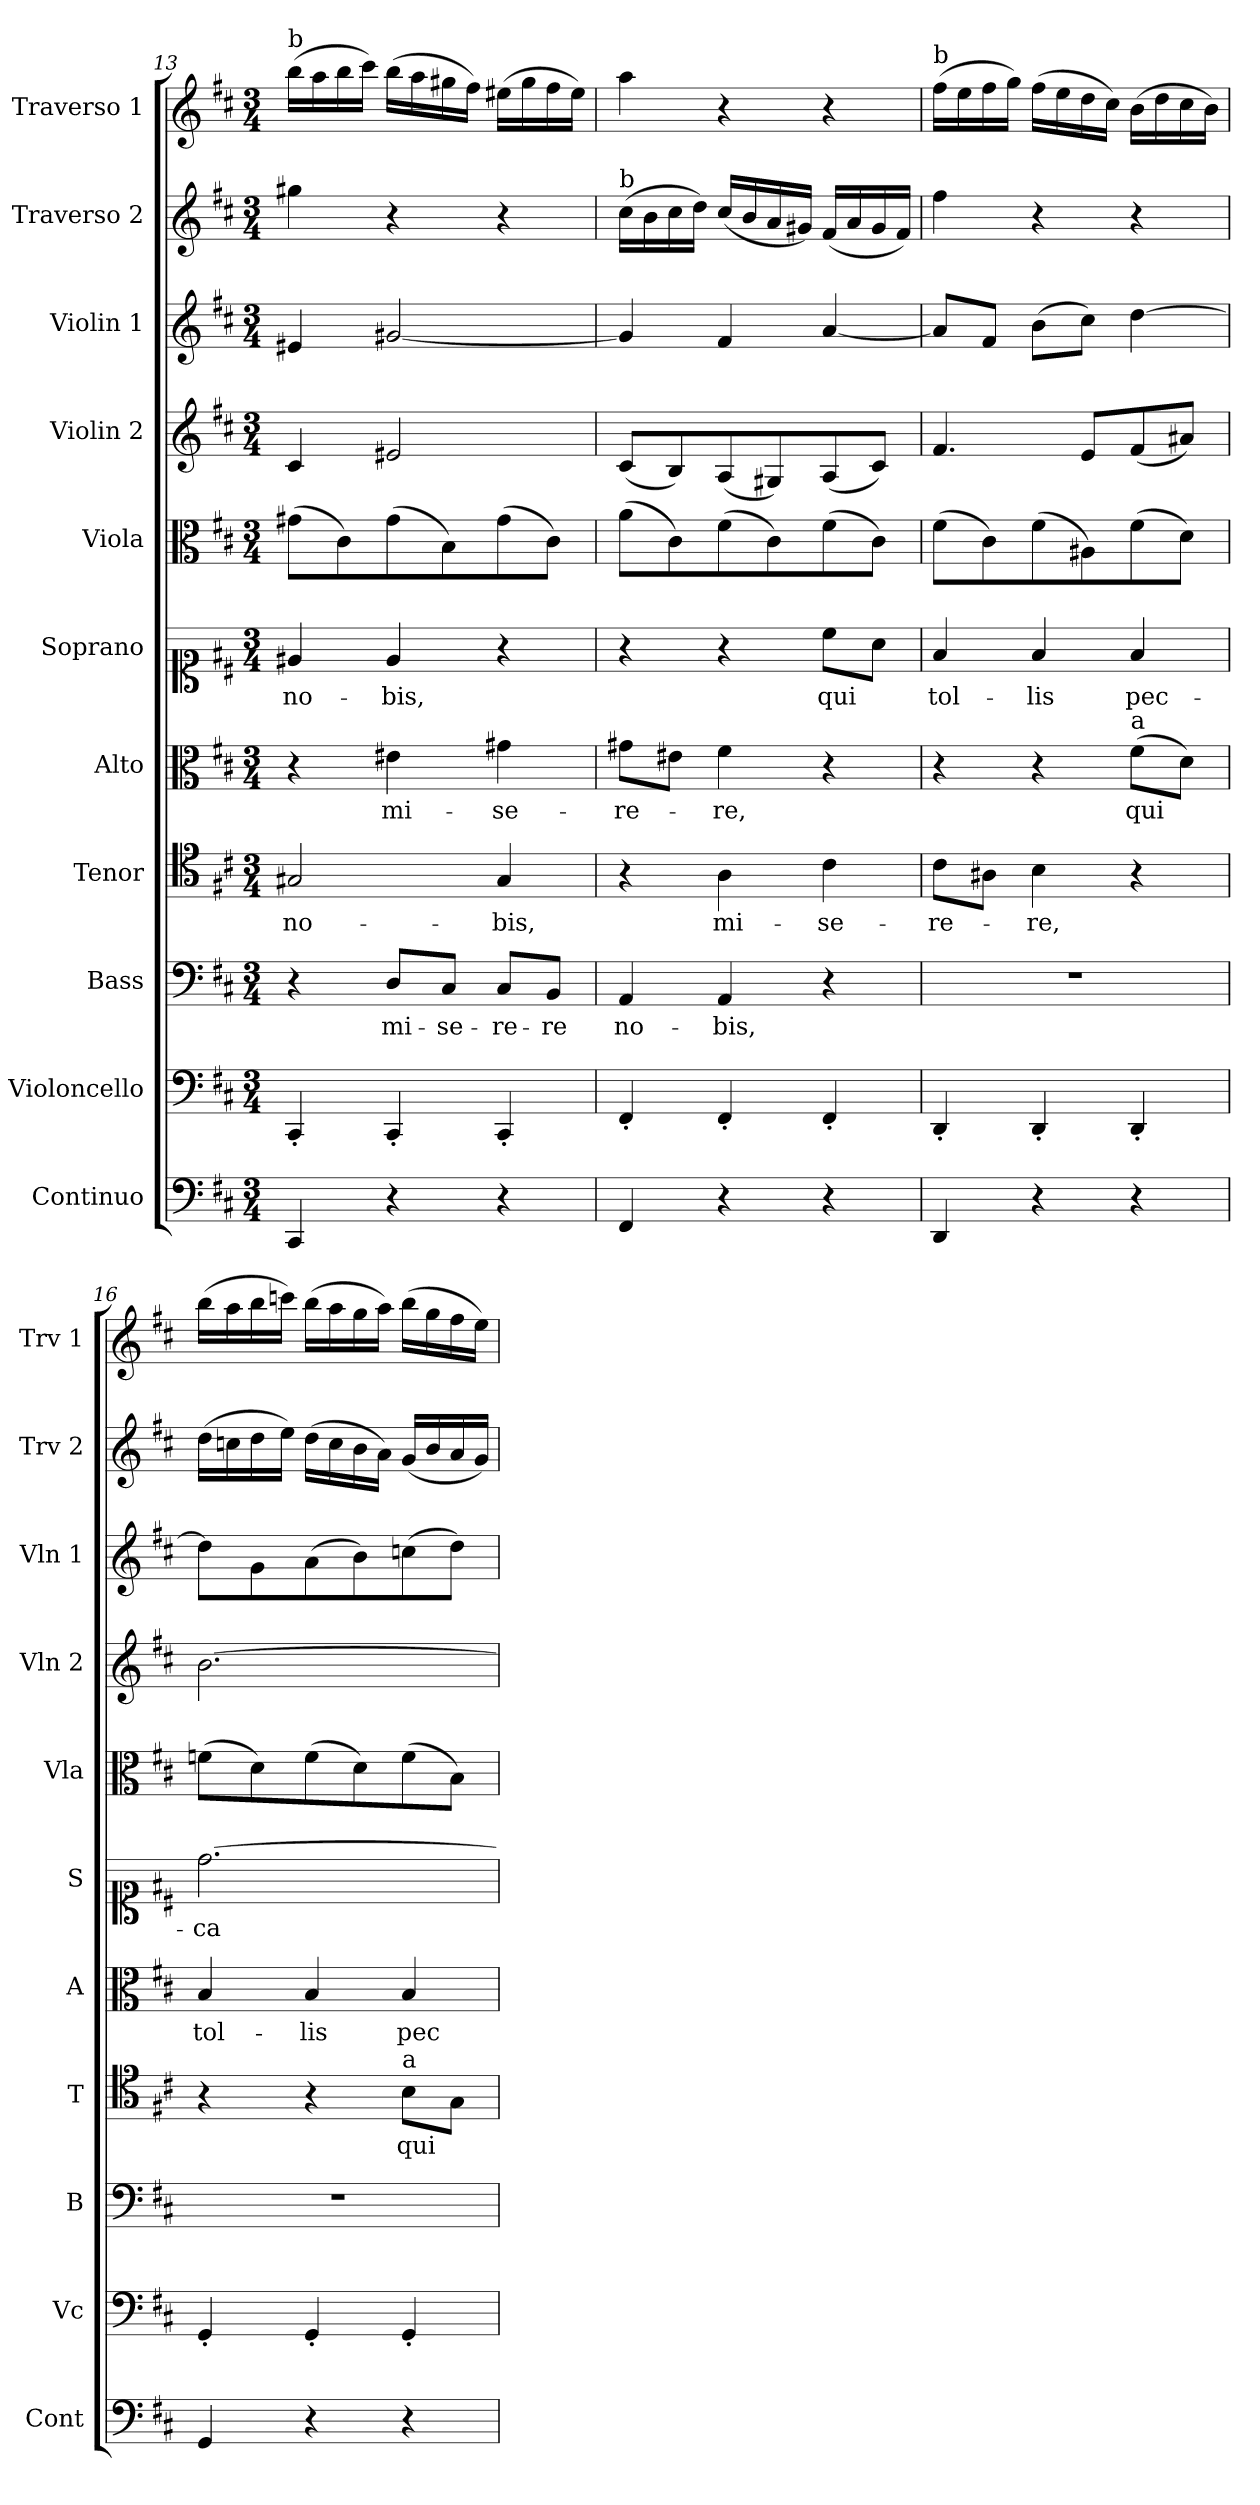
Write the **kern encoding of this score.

**kern	**kern	**kern	**text	**kern	**text	**kern	**text	**kern	**text	**kern	**kern	**kern	**kern	**kern
*part11	*part10	*part9	*part9	*part8	*part8	*part7	*part7	*part6	*part6	*part5	*part4	*part3	*part2	*part1
*staff11	*staff10	*staff9	*staff9	*staff8	*staff8	*staff7	*staff7	*staff6	*staff6	*staff5	*staff4	*staff3	*staff2	*staff1
*I"Continuo	*I"Violoncello	*I"Bass	*	*I"Tenor	*	*I"Alto	*	*I"Soprano	*	*I"Viola	*I"Violin 2	*I"Violin 1	*I"Traverso 2	*I"Traverso 1
*I'Cont	*I'Vc	*I'B	*	*I'T	*	*I'A	*	*I'S	*	*I'Vla	*I'Vln 2	*I'Vln 1	*I'Trv 2	*I'Trv 1
*clefF4	*clefF4	*clefF4	*	*clefC4	*	*clefC3	*	*clefC1	*	*clefC3	*clefG2	*clefG2	*clefG2	*clefG2
*k[f#c#]	*k[f#c#]	*k[f#c#]	*	*k[f#c#]	*	*k[f#c#]	*	*k[f#c#]	*	*k[f#c#]	*k[f#c#]	*k[f#c#]	*k[f#c#]	*k[f#c#]
*M3/4	*M3/4	*M3/4	*	*M3/4	*	*M3/4	*	*M3/4	*	*M3/4	*M3/4	*M3/4	*M3/4	*M3/4
=13	=13	=13	=13	=13	=13	=13	=13	=13	=13	=13	=13	=13	=13	=13
!	!	!	!	!	!	!	!	!	!	!	!	!	!	!LO:TX:a:t=b
!	!	!	!	!	!LO:LY:b	!	!	!	!LO:LY:b	!	!	!	!	!
4CC#/	4CC#'/	4r	.	2G#X/	no-	4r	.	4e#X/	no-	(8g#X\L	4c#/	4e#X/	4gg#X\	(16bb\LL
.	.	.	.	.	.	.	.	.	.	.	.	.	.	16aa\
.	.	.	.	.	.	.	.	.	.	8c#\)	.	.	.	16bb\
.	.	.	.	.	.	.	.	.	.	.	.	.	.	16ccc#\JJ)
!	!	!	!LO:LY:b	!	!	!	!LO:LY:b	!	!LO:LY:b	!	!	!	!	!
4r	4CC#'/	8D/L	mi-	.	.	4e#X\	mi-	4e#/	-bis,	(8g#\	2e#X/	[2g#X/	4r	(16bb\LL
.	.	.	.	.	.	.	.	.	.	.	.	.	.	16aa\
!	!	!	!LO:LY:b	!	!	!	!	!	!	!	!	!	!	!
.	.	8C#/J	-se-	.	.	.	.	.	.	8B\)	.	.	.	16gg#X\
.	.	.	.	.	.	.	.	.	.	.	.	.	.	16ff#\JJ)
!	!	!	!LO:LY:b	!	!LO:LY:b	!	!LO:LY:b	!	!	!	!	!	!	!
4r	4CC#'/	8C#/L	-re-	4G#/	-bis,	4g#X\	-se-	4r	.	(8g#\	.	.	4r	(16ee#X\LL
.	.	.	.	.	.	.	.	.	.	.	.	.	.	16gg#\
!	!	!	!LO:LY:b	!	!	!	!	!	!	!	!	!	!	!
.	.	8BB/J	-re	.	.	.	.	.	.	8c#\J)	.	.	.	16ff#\
.	.	.	.	.	.	.	.	.	.	.	.	.	.	16ee#\JJ)
=14	=14	=14	=14	=14	=14	=14	=14	=14	=14	=14	=14	=14	=14	=14
!	!	!	!	!	!	!	!	!	!	!	!	!	!LO:TX:a:t=b	!
!	!	!	!LO:LY:b	!	!	!	!LO:LY:b	!	!	!	!	!	!	!
4FF#/	4FF#'/	4AA/	no-	4r	.	8g#X\L	-re-	4r	.	(8a\L	(8c#/L	4g#/]	(16cc#\LL	4aa\
.	.	.	.	.	.	.	.	.	.	.	.	.	16b\	.
.	.	.	.	.	.	8e#X\J	.	.	.	8c#\)	8B/)	.	16cc#\	.
.	.	.	.	.	.	.	.	.	.	.	.	.	16dd\JJ)	.
!	!	!	!LO:LY:b	!	!LO:LY:b	!	!LO:LY:b	!	!	!	!	!	!	!
4r	4FF#'/	4AA/	-bis,	4A\	mi-	4f#\	-re,	4r	.	(8f#\	(8A/	4f#/	(16cc#/LL	4r
.	.	.	.	.	.	.	.	.	.	.	.	.	16b/	.
.	.	.	.	.	.	.	.	.	.	8c#\)	8G#X/)	.	16a/	.
.	.	.	.	.	.	.	.	.	.	.	.	.	16g#X/JJ)	.
!	!	!	!	!	!LO:LY:b	!	!	!	!LO:LY:b	!	!	!	!	!
4r	4FF#'/	4r	.	4c#\	-se-	4r	.	8cc#\L	qui	(8f#\	(8A/	[4a/	(16f#/LL	4r
.	.	.	.	.	.	.	.	.	.	.	.	.	16a/	.
.	.	.	.	.	.	.	.	8a\J	.	8c#\J)	8c#/J)	.	16g#/	.
.	.	.	.	.	.	.	.	.	.	.	.	.	16f#/JJ)	.
=15	=15	=15	=15	=15	=15	=15	=15	=15	=15	=15	=15	=15	=15	=15
!	!	!	!	!	!	!	!	!	!	!	!	!	!	!LO:TX:a:t=b
!	!	!	!	!	!LO:LY:b	!	!	!	!LO:LY:b	!	!	!	!	!
4DD/	4DD'/	2.r	.	8c#\L	-re-	4r	.	4f#/	tol-	(8f#\L	4.f#/	8a/L]	4ff#\	(16ff#\LL
.	.	.	.	.	.	.	.	.	.	.	.	.	.	16ee\
.	.	.	.	8A#X\J	.	.	.	.	.	8c#\)	.	8f#/J	.	16ff#\
.	.	.	.	.	.	.	.	.	.	.	.	.	.	16gg\JJ)
!	!	!	!	!	!LO:LY:b	!	!	!	!LO:LY:b	!	!	!	!	!
4r	4DD'/	.	.	4B\	-re,	4r	.	4f#/	-lis	(8f#\	.	(8b\L	4r	(16ff#\LL
.	.	.	.	.	.	.	.	.	.	.	.	.	.	16ee\
.	.	.	.	.	.	.	.	.	.	8A#X\)	8e/L	8cc#\J)	.	16dd\
.	.	.	.	.	.	.	.	.	.	.	.	.	.	16cc#\JJ)
!	!	!	!	!	!	!LO:TX:a:t=a	!	!	!	!	!	!	!	!
!	!	!	!	!	!	!	!LO:LY:b	!	!LO:LY:b	!	!	!	!	!
4r	4DD'/	.	.	4r	.	(8f#\L	qui	4f#/	pec-	(8f#\	(8f#/	[4dd\	4r	(16b\LL
.	.	.	.	.	.	.	.	.	.	.	.	.	.	16dd\
.	.	.	.	.	.	8d\J)	.	.	.	8d\J)	8a#X/J)	.	.	16cc#\
.	.	.	.	.	.	.	.	.	.	.	.	.	.	16b\JJ)
!!LO:LB:g=z
=16	=16	=16	=16	=16	=16	=16	=16	=16	=16	=16	=16	=16	=16	=16
!	!	!	!	!	!	!	!LO:LY:b	!	!LO:LY:b	!	!	!	!	!
4GG/	4GG'/	2.r	.	4r	.	4B/	tol-	[2.dd\	-ca-	(8fn\L	[2.b\	8dd\L]	(16dd\LL	(16bb\LL
.	.	.	.	.	.	.	.	.	.	.	.	.	16ccn\	16aa\
.	.	.	.	.	.	.	.	.	.	8d\)	.	8g\	16dd\	16bb\
.	.	.	.	.	.	.	.	.	.	.	.	.	16ee\JJ)	16cccn\JJ)
!	!	!	!	!	!	!	!LO:LY:b	!	!	!	!	!	!	!
4r	4GG'/	.	.	4r	.	4B/	-lis	.	.	(8f\	.	(8a\	(16dd\LL	(16bb\LL
.	.	.	.	.	.	.	.	.	.	.	.	.	16cc\	16aa\
.	.	.	.	.	.	.	.	.	.	8d\)	.	8b\)	16b\	16gg\
.	.	.	.	.	.	.	.	.	.	.	.	.	16a\JJ)	16aa\JJ)
!	!	!	!	!LO:TX:a:t=a	!	!	!	!	!	!	!	!	!	!
!	!	!	!	!	!LO:LY:b	!	!LO:LY:b	!	!	!	!	!	!	!
4r	4GG'/	.	.	8B\L	qui	4B/	pec-	.	.	(8f\	.	(8ccn\	(16g/LL	(16bb\LL
.	.	.	.	.	.	.	.	.	.	.	.	.	16b/	16gg\
.	.	.	.	8G\J	.	.	.	.	.	8B\J)	.	8dd\J)	16a/	16ff#\
.	.	.	.	.	.	.	.	.	.	.	.	.	16g/JJ)	16ee\JJ)
=	=	=	=	=	=	=	=	=	=	=	=	=	=	=
*-	*-	*-	*-	*-	*-	*-	*-	*-	*-	*-	*-	*-	*-	*-
